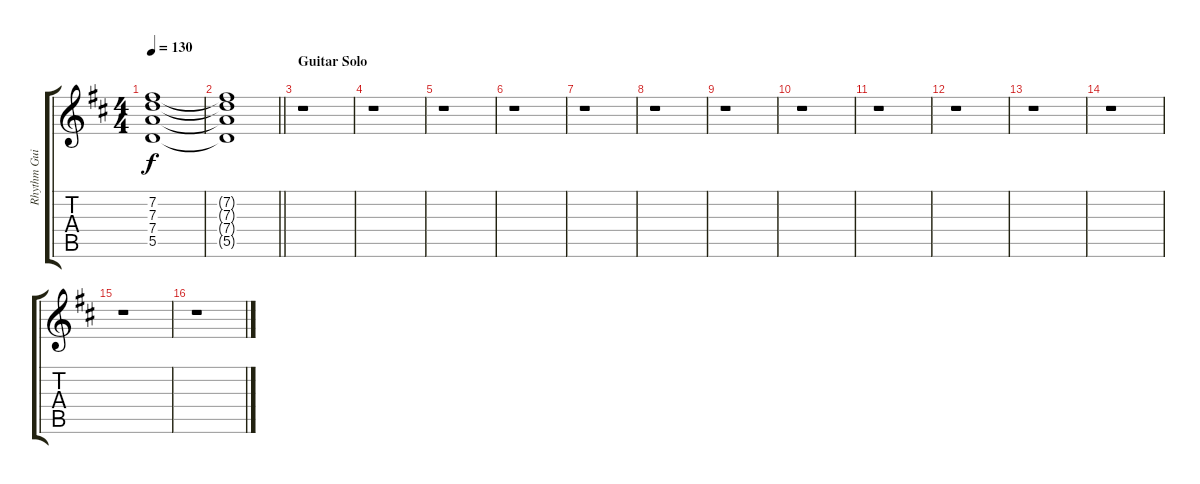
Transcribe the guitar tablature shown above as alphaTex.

\track ("Rhythm Guitar (Steve Morse)" "Rhythm Gui") {instrument overdrivenguitar}
\staff {score tabs}
\tuning (E4 B3 G3 D3 A2 E2) {hide}
\ts (4 4)
\tempo 130
\clef g2
\ks bminor
(7.2{t} 7.3{t} 7.4{t} 5.5{t}).1{dy f} |
\barLineRight lightlight
(7.2{t} 7.3{t} 7.4{t} 5.5{t}).1 |
\section ("" "Guitar Solo")
r.1 |
r.1 |
r.1 |
r.1 |
r.1 |
r.1 |
r.1 |
r.1 |
r.1 |
r.1 |
r.1 |
r.1 |
r.1 |
r.1
